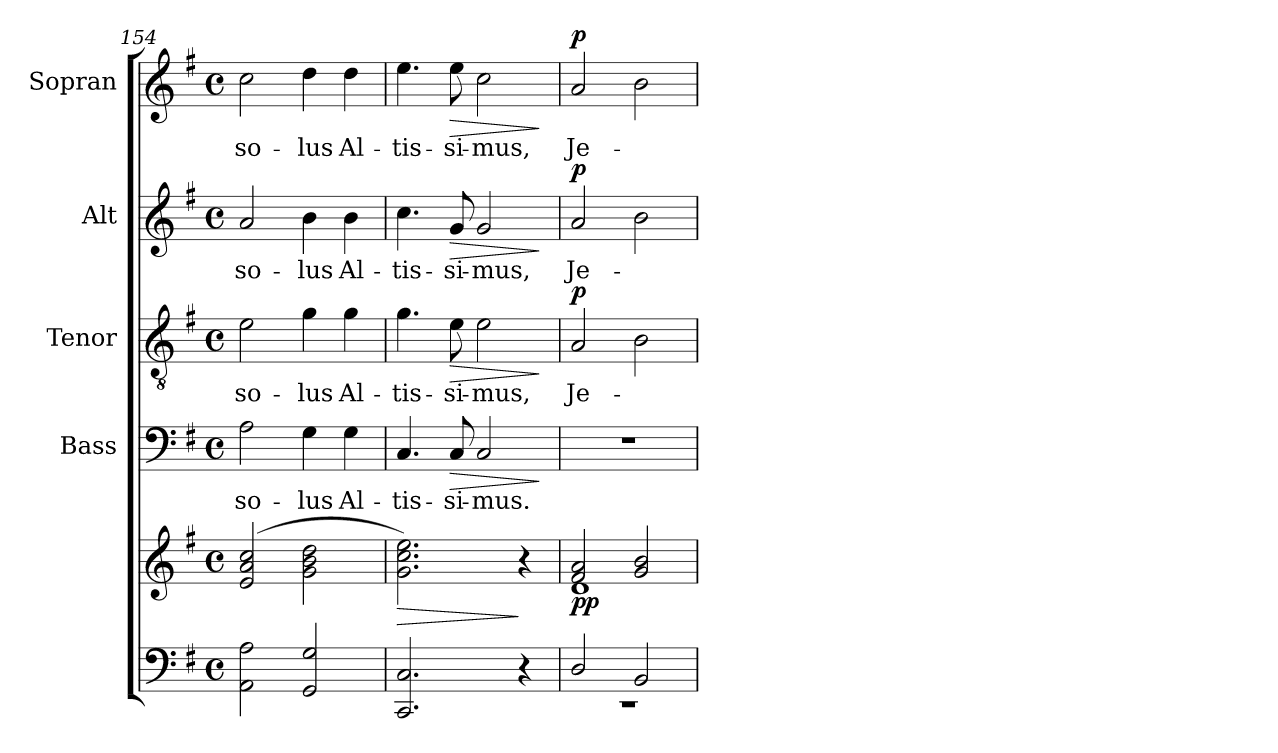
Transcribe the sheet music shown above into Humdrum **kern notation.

**kern	**kern	**dynam	**kern	**text	**dynam	**kern	**text	**dynam	**kern	**text	**dynam	**kern	**text	**dynam
*part5	*part5	*part5	*part4	*part4	*part4	*part3	*part3	*part3	*part2	*part2	*part2	*part1	*part1	*part1
*staff6	*staff5	*staff5/6	*staff4	*staff4	*staff4	*staff3	*staff3	*staff3	*staff2	*staff2	*staff2	*staff1	*staff1	*staff1
*	*	*	*I"Bass	*	*	*I"Tenor	*	*	*I"Alt	*	*	*I"Sopran	*	*
*	*	*	*I'B.	*	*	*I'T.	*	*	*I'A.	*	*	*I'S.	*	*
*clefF4	*clefG2	*	*clefF4	*	*	*clefGv2	*	*	*clefG2	*	*	*clefG2	*	*
*k[f#]	*k[f#]	*	*k[f#]	*	*	*k[f#]	*	*	*k[f#]	*	*	*k[f#]	*	*
*G:	*G:	*	*G:	*	*	*G:	*	*	*G:	*	*	*G:	*	*
*M4/4	*M4/4	*	*M4/4	*	*	*M4/4	*	*	*M4/4	*	*	*M4/4	*	*
*met(c)	*met(c)	*	*met(c)	*	*	*met(c)	*	*	*met(c)	*	*	*met(c)	*	*
=154	=154	=154	=154	=154	=154	=154	=154	=154	=154	=154	=154	=154	=154	=154
!	!	!	!	!LO:LY:b	!	!	!LO:LY:b	!	!	!LO:LY:b	!	!	!LO:LY:b	!
2AA\ 2A\	(2e/ 2a/ 2cc/	.	2A\	so-	.	2e\	so-	.	2a/	so-	.	2cc\	so-	.
!	!	!	!	!LO:LY:b	!	!	!LO:LY:b	!	!	!LO:LY:b	!	!	!LO:LY:b	!
2GG/ 2G/	2g\ 2b\ 2dd\	.	4G\	-lus	.	4g\	-lus	.	4b\	-lus	.	4dd\	-lus	.
!	!	!	!	!LO:LY:b	!	!	!LO:LY:b	!	!	!LO:LY:b	!	!	!LO:LY:b	!
.	.	.	4G\	Al-	.	4g\	Al-	.	4b\	Al-	.	4dd\	Al-	.
=155	=155	=155	=155	=155	=155	=155	=155	=155	=155	=155	=155	=155	=155	=155
!	!	!LO:HP:b	!	!LO:LY:b	!	!	!LO:LY:b	!	!	!LO:LY:b	!	!	!LO:LY:b	!
2.CC/ 2.C/	2.g\ 2.cc\ 2.ee\)	>	4.C/	-tis-	.	4.g\	-tis-	.	4.cc\	-tis-	.	4.ee\	-tis-	.
!	!	!	!	!LO:LY:b	!LO:HP:b	!	!LO:LY:b	!LO:HP:b	!	!LO:LY:b	!LO:HP:b	!	!LO:LY:b	!LO:HP:b
.	.	.	8C/	-si-	>	8e\	-si-	>	8g/	-si-	>	8ee\	-si-	>
!	!	!	!	!LO:LY:b	!	!	!LO:LY:b	!	!	!LO:LY:b	!	!	!LO:LY:b	!
.	.	.	2C/	-mus.	.	2e\	-mus,	.	2g/	-mus,	.	2cc\	-mus,	.
4r	4r	]	.	.	.	.	.	.	.	.	.	.	.	.
.	.	.	.	.	]	.	.	]	.	.	]	.	.	]
=156	=156	=156	=156	=156	=156	=156	=156	=156	=156	=156	=156	=156	=156	=156
*^	*^	*	*	*	*	*	*	*	*	*	*	*	*	*
!	!	!	!	!LO:DY:b	!	!	!	!	!LO:LY:b	!LO:DY:a	!	!LO:LY:b	!LO:DY:a	!	!LO:LY:b	!LO:DY:a
2D/	1rEE	2f#/ 2a/	1d	pp	1r	.	.	2A/	Je-	p	2a/	Je-	p	2a/	Je-	p
2BB/	.	2g/ 2b/	.	.	.	.	.	2B\	.	.	2b\	.	.	2b\	.	.
*v	*v	*	*	*	*	*	*	*	*	*	*	*	*	*	*	*
*	*v	*v	*	*	*	*	*	*	*	*	*	*	*	*	*
=	=	=	=	=	=	=	=	=	=	=	=	=	=	=
*-	*-	*-	*-	*-	*-	*-	*-	*-	*-	*-	*-	*-	*-	*-
